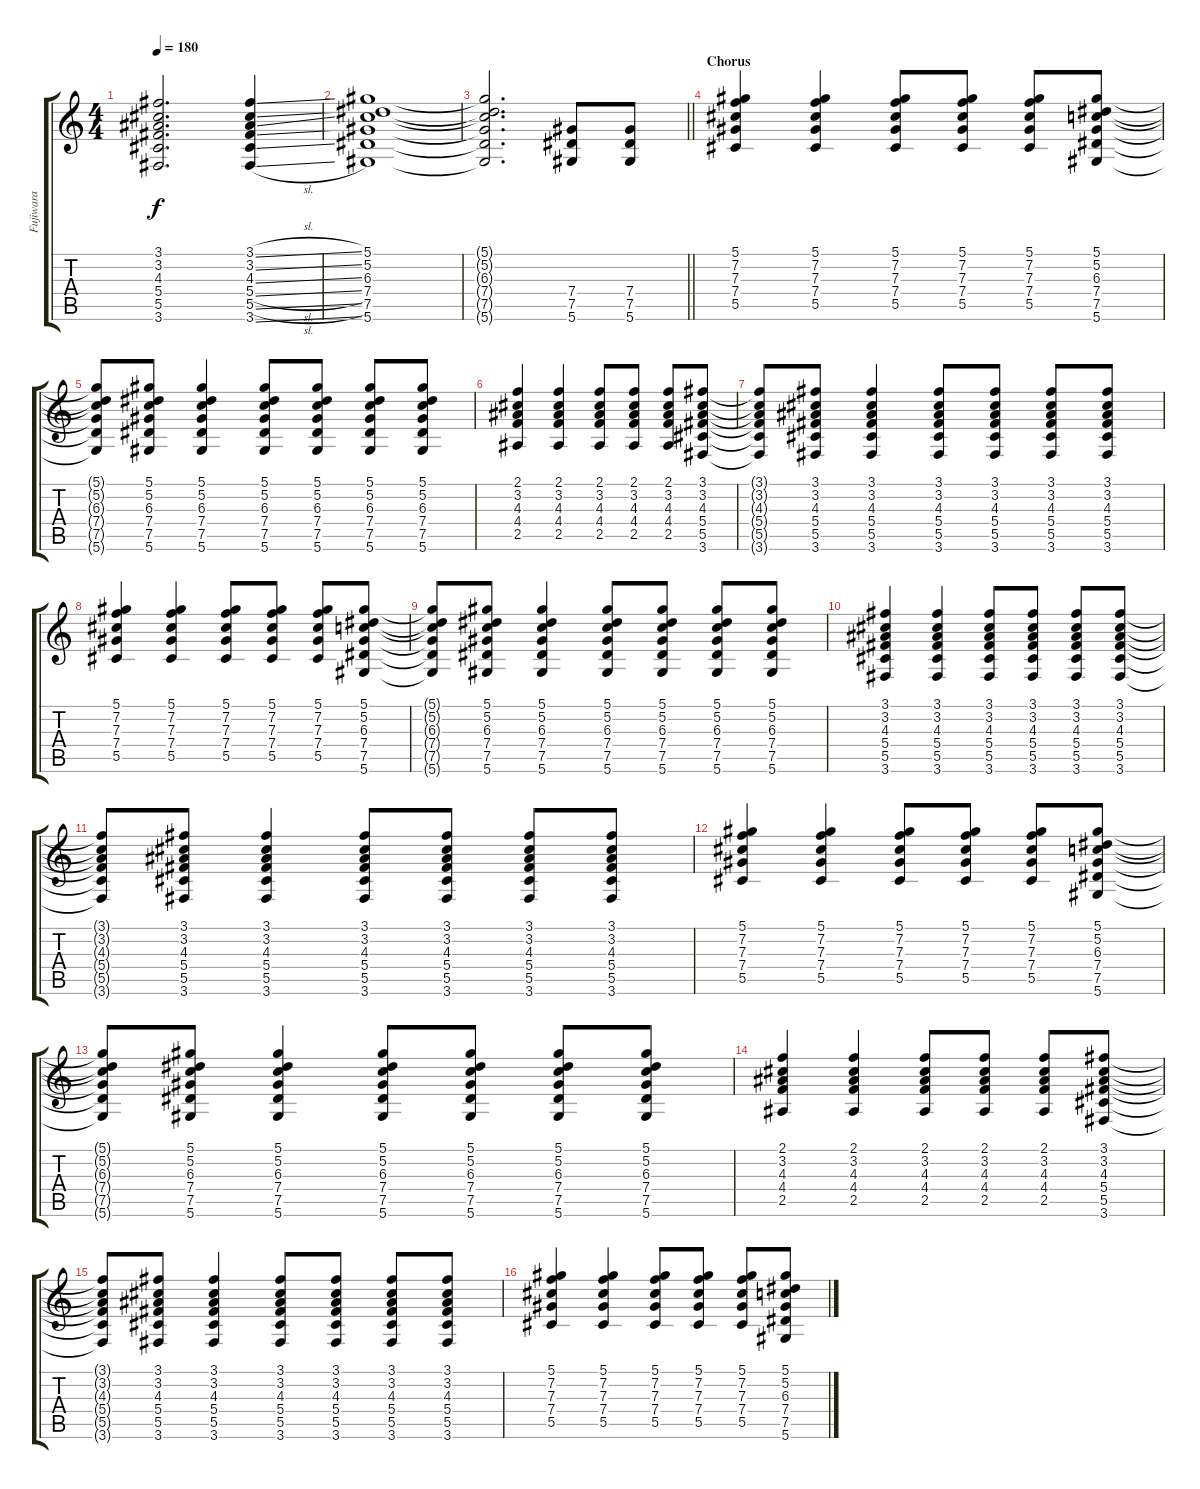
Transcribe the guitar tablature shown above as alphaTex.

\track ("Fujiwara" "Fujiwara") {instrument distortionguitar}
\staff {score tabs}
\tuning (Eb4 Bb3 Gb3 Db3 Ab2 Eb2) {hide}
\ts (4 4)
\tempo 180
\clef g2
\ks c
(3.1{t} 3.2{t} 4.3{t} 5.4{t} 5.5{t} 3.6{t}).2{d dy f} (3.1{sl} 3.2{sl} 4.3{sl} 5.4{sl} 5.5{sl} 3.6{sl}).4 |
(5.1 5.2 6.3 7.4 7.5 5.6).1 |
\barLineRight lightlight
(5.1{t} 5.2{t} 6.3{t} 7.4{t} 7.5{t} 5.6{t}).2{d} (7.4 7.5 5.6).8 (7.4 7.5 5.6).8 |
\section ("" "Chorus")
(5.1 7.2 7.3 7.4 5.5).4 (5.1 7.2 7.3 7.4 5.5).4 (5.1 7.2 7.3 7.4 5.5).8 (5.1 7.2 7.3 7.4 5.5).8 (5.1 7.2 7.3 7.4 5.5).8 (5.1 5.2 6.3 7.4 7.5 5.6).8 |
(5.1{t} 5.2{t} 6.3{t} 7.4{t} 7.5{t} 5.6{t}).8 (5.1 5.2 6.3 7.4 7.5 5.6).8 (5.1 5.2 6.3 7.4 7.5 5.6).4 (5.1 5.2 6.3 7.4 7.5 5.6).8 (5.1 5.2 6.3 7.4 7.5 5.6).8 (5.1 5.2 6.3 7.4 7.5 5.6).8 (5.1 5.2 6.3 7.4 7.5 5.6).8 |
(2.1 3.2 4.3 4.4 2.5).4 (2.1 3.2 4.3 4.4 2.5).4 (2.1 3.2 4.3 4.4 2.5).8 (2.1 3.2 4.3 4.4 2.5).8 (2.1 3.2 4.3 4.4 2.5).8 (3.1 3.2 4.3 5.4 5.5 3.6).8 |
(3.1{t} 3.2{t} 4.3{t} 5.4{t} 5.5{t} 3.6{t}).8 (3.1 3.2 4.3 5.4 5.5 3.6).8 (3.1 3.2 4.3 5.4 5.5 3.6).4 (3.1 3.2 4.3 5.4 5.5 3.6).8 (3.1 3.2 4.3 5.4 5.5 3.6).8 (3.1 3.2 4.3 5.4 5.5 3.6).8 (3.1 3.2 4.3 5.4 5.5 3.6).8 |
(5.1 7.2 7.3 7.4 5.5).4 (5.1 7.2 7.3 7.4 5.5).4 (5.1 7.2 7.3 7.4 5.5).8 (5.1 7.2 7.3 7.4 5.5).8 (5.1 7.2 7.3 7.4 5.5).8 (5.1 5.2 6.3 7.4 7.5 5.6).8 |
(5.1{t} 5.2{t} 6.3{t} 7.4{t} 7.5{t} 5.6{t}).8 (5.1 5.2 6.3 7.4 7.5 5.6).8 (5.1 5.2 6.3 7.4 7.5 5.6).4 (5.1 5.2 6.3 7.4 7.5 5.6).8 (5.1 5.2 6.3 7.4 7.5 5.6).8 (5.1 5.2 6.3 7.4 7.5 5.6).8 (5.1 5.2 6.3 7.4 7.5 5.6).8 |
(3.1 3.2 4.3 5.4 5.5 3.6).4 (3.1 3.2 4.3 5.4 5.5 3.6).4 (3.1 3.2 4.3 5.4 5.5 3.6).8 (3.1 3.2 4.3 5.4 5.5 3.6).8 (3.1 3.2 4.3 5.4 5.5 3.6).8 (3.1 3.2 4.3 5.4 5.5 3.6).8 |
(3.1{t} 3.2{t} 4.3{t} 5.4{t} 5.5{t} 3.6{t}).8 (3.1 3.2 4.3 5.4 5.5 3.6).8 (3.1 3.2 4.3 5.4 5.5 3.6).4 (3.1 3.2 4.3 5.4 5.5 3.6).8 (3.1 3.2 4.3 5.4 5.5 3.6).8 (3.1 3.2 4.3 5.4 5.5 3.6).8 (3.1 3.2 4.3 5.4 5.5 3.6).8 |
(5.1 7.2 7.3 7.4 5.5).4 (5.1 7.2 7.3 7.4 5.5).4 (5.1 7.2 7.3 7.4 5.5).8 (5.1 7.2 7.3 7.4 5.5).8 (5.1 7.2 7.3 7.4 5.5).8 (5.1 5.2 6.3 7.4 7.5 5.6).8 |
(5.1{t} 5.2{t} 6.3{t} 7.4{t} 7.5{t} 5.6{t}).8 (5.1 5.2 6.3 7.4 7.5 5.6).8 (5.1 5.2 6.3 7.4 7.5 5.6).4 (5.1 5.2 6.3 7.4 7.5 5.6).8 (5.1 5.2 6.3 7.4 7.5 5.6).8 (5.1 5.2 6.3 7.4 7.5 5.6).8 (5.1 5.2 6.3 7.4 7.5 5.6).8 |
(2.1 3.2 4.3 4.4 2.5).4 (2.1 3.2 4.3 4.4 2.5).4 (2.1 3.2 4.3 4.4 2.5).8 (2.1 3.2 4.3 4.4 2.5).8 (2.1 3.2 4.3 4.4 2.5).8 (3.1 3.2 4.3 5.4 5.5 3.6).8 |
(3.1{t} 3.2{t} 4.3{t} 5.4{t} 5.5{t} 3.6{t}).8 (3.1 3.2 4.3 5.4 5.5 3.6).8 (3.1 3.2 4.3 5.4 5.5 3.6).4 (3.1 3.2 4.3 5.4 5.5 3.6).8 (3.1 3.2 4.3 5.4 5.5 3.6).8 (3.1 3.2 4.3 5.4 5.5 3.6).8 (3.1 3.2 4.3 5.4 5.5 3.6).8 |
(5.1 7.2 7.3 7.4 5.5).4 (5.1 7.2 7.3 7.4 5.5).4 (5.1 7.2 7.3 7.4 5.5).8 (5.1 7.2 7.3 7.4 5.5).8 (5.1 7.2 7.3 7.4 5.5).8 (5.1 5.2 6.3 7.4 7.5 5.6).8
